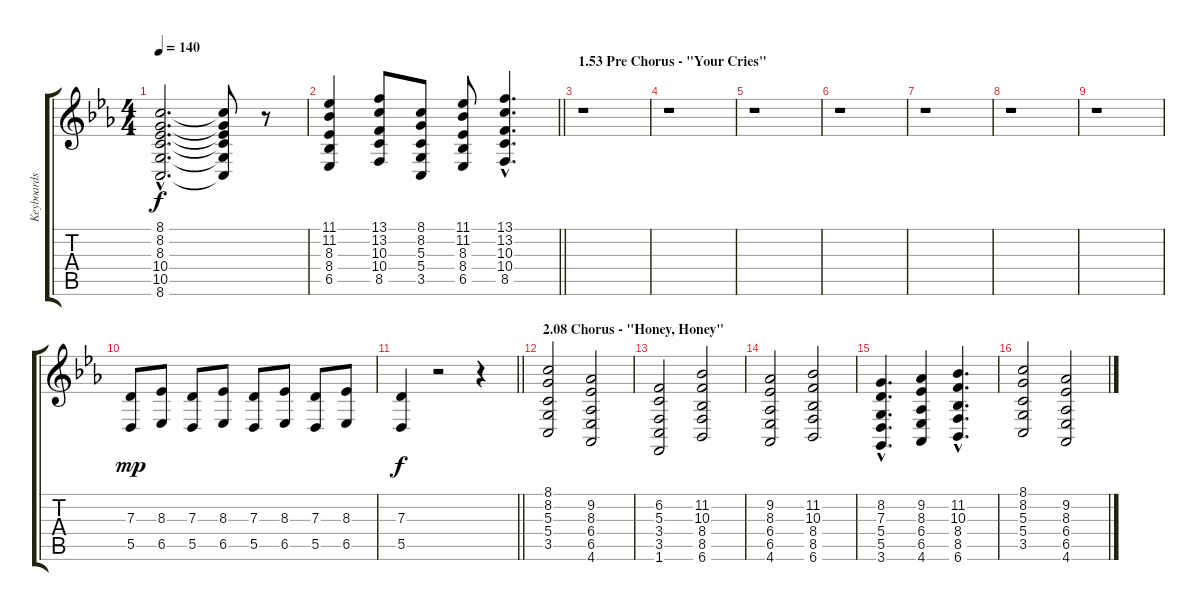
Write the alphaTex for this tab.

\track ("Keyboards" "Keyboards") {instrument pad4choir}
\staff {score tabs}
\tuning (E4 B3 G3 D3 A2 E2) {hide}
\ts (4 4)
\tempo 140
\clef g2
\ks cminor
(8.1{hac t} 8.2{hac t} 8.3{hac t} 10.4{hac t} 10.5{hac t} 8.6{hac t}).2{d dy f} (8.1{t} 8.2{t} 8.3{t} 10.4{t} 10.5{t} 8.6{t}).8 r.8 |
\barLineRight lightlight
(11.1 11.2 8.3 8.4 6.5).4 (13.1 13.2 10.3 10.4 8.5).8 (8.1 8.2 5.3 5.4 3.5).8 (11.1 11.2 8.3 8.4 6.5).8 (13.1{hac} 13.2{hac} 10.3{hac} 10.4{hac} 8.5{hac}).4{d} |
\section ("" "1.53 Pre Chorus - \"Your Cries\"")
r.1 |
r.1 |
r.1 |
r.1 |
r.1 |
r.1 |
r.1 |
(7.3 5.5).8{dy mp} (8.3 6.5).8 (7.3 5.5).8 (8.3 6.5).8 (7.3 5.5).8 (8.3 6.5).8 (7.3 5.5).8 (8.3 6.5).8 |
\barLineRight lightlight
(7.3 5.5).4{dy f} r.2 r.4 |
\section ("" "2.08 Chorus - \"Honey, Honey\"")
(8.1 8.2 5.3 5.4 3.5).2 (9.2 8.3 6.4 6.5 4.6).2 |
(6.2 5.3 3.4 3.5 1.6).2 (11.2 10.3 8.4 8.5 6.6).2 |
(9.2 8.3 6.4 6.5 4.6).2 (11.2 10.3 8.4 8.5 6.6).2 |
(8.2{hac} 7.3{hac} 5.4{hac} 5.5{hac} 3.6{hac}).4{d} (9.2 8.3 6.4 6.5 4.6).4 (11.2{hac} 10.3{hac} 8.4{hac} 8.5{hac} 6.6{hac}).4{d} |
(8.1 8.2 5.3 5.4 3.5).2 (9.2 8.3 6.4 6.5 4.6).2
